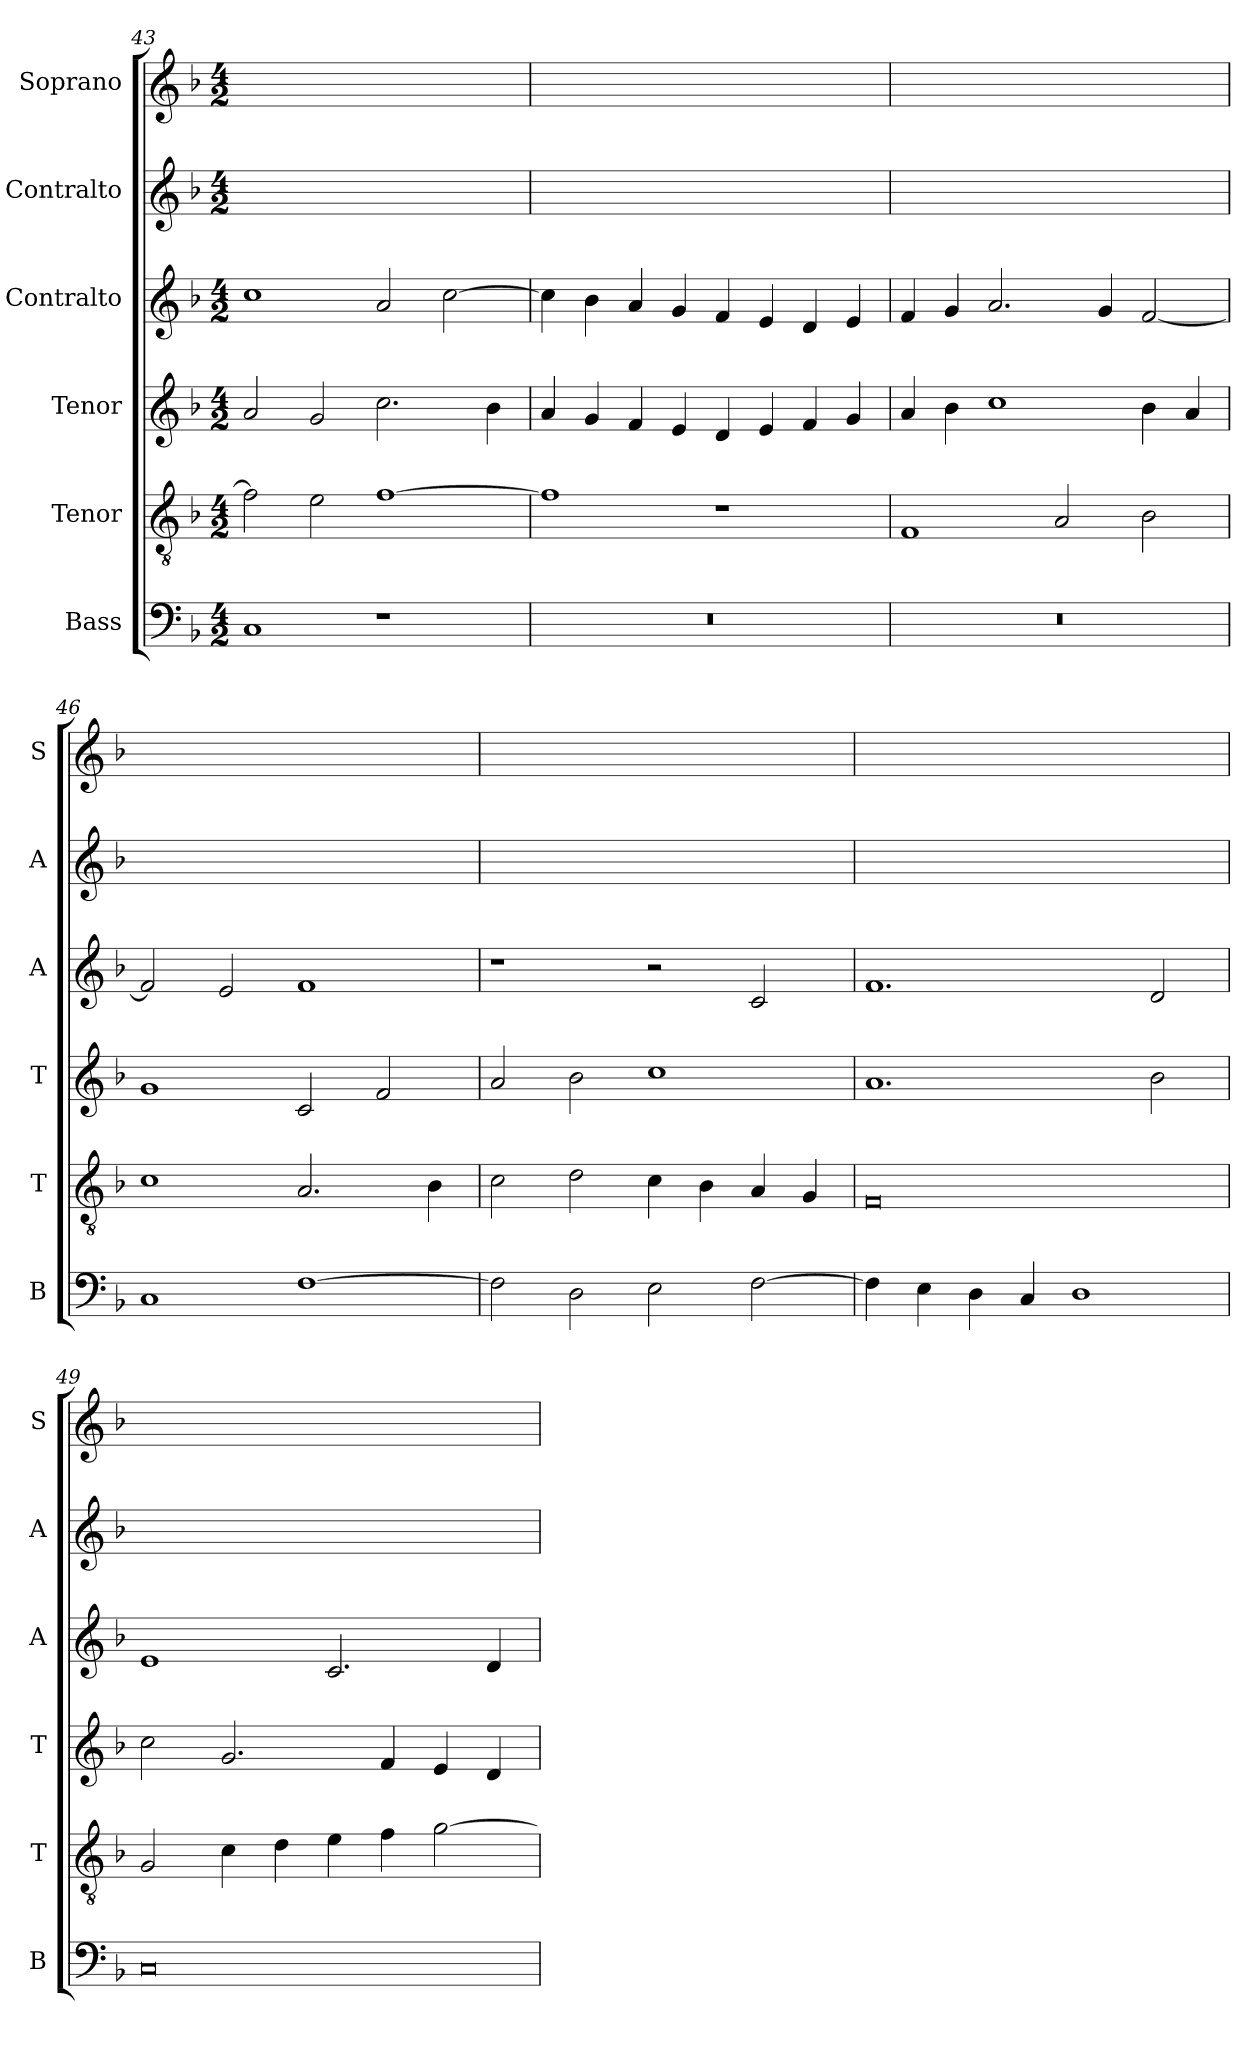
**kern	**kern	**kern	**kern	**kern	**kern
*part6	*part5	*part4	*part3	*part2	*part1
*staff6	*staff5	*staff4	*staff3	*staff2	*staff1
*I"Bass	*I"Tenor	*I"Tenor	*I"Contralto	*I"Contralto	*I"Soprano
*I'B	*I'T	*I'T	*I'A	*I'A	*I'S
*clefF4	*clefGv2	*clefG2	*clefG2	*clefG2	*clefG2
*k[b-]	*k[b-]	*k[b-]	*k[b-]	*k[b-]	*k[b-]
*F:ion	*F:ion	*F:ion	*F:ion	*F:ion	*F:ion
*M4/2	*M4/2	*M4/2	*M4/2	*M4/2	*M4/2
=43	=43	=43	=43	=43	=43
1C	2f]	2a	1cc	0ryy	0ryy
.	2e	2g	.	.	.
1r	[1f	2.cc	2a	.	.
.	.	.	[2cc	.	.
.	.	4b-	.	.	.
=44	=44	=44	=44	=44	=44
0r	1f]	4a	4cc]	0ryy	0ryy
.	.	4g	4b-	.	.
.	.	4f	4a	.	.
.	.	4e	4g	.	.
.	1r	4d	4f	.	.
.	.	4e	4e	.	.
.	.	4f	4d	.	.
.	.	4g	4e	.	.
=45	=45	=45	=45	=45	=45
0r	1F	4a	4f	0ryy	0ryy
.	.	4b-	4g	.	.
.	.	1cc	2.a	.	.
.	2A	.	.	.	.
.	.	.	4g	.	.
.	2B-	4b-	[2f	.	.
.	.	4a	.	.	.
=46	=46	=46	=46	=46	=46
1C	1c	1g	2f]	0ryy	0ryy
.	.	.	2e	.	.
[1F	2.A	2c	1f	.	.
.	.	2f	.	.	.
.	4B-	.	.	.	.
=47	=47	=47	=47	=47	=47
2F]	2c	2a	1r	0ryy	0ryy
2D	2d	2b-	.	.	.
2E	4c	1cc	2r	.	.
.	4B-	.	.	.	.
[2F	4A	.	2c	.	.
.	4G	.	.	.	.
=48	=48	=48	=48	=48	=48
4F]	0F	1.a	1.f	0ryy	0ryy
4E	.	.	.	.	.
4D	.	.	.	.	.
4C	.	.	.	.	.
1D	.	.	.	.	.
.	.	2b-	2d	.	.
=49	=49	=49	=49	=49	=49
0C	2G	2cc	1e	0ryy	0ryy
.	4c	2.g	.	.	.
.	4d	.	.	.	.
.	4e	.	2.c	.	.
.	4f	4f	.	.	.
.	[2g	4e	.	.	.
.	.	4d	4d	.	.
=	=	=	=	=	=
*-	*-	*-	*-	*-	*-
